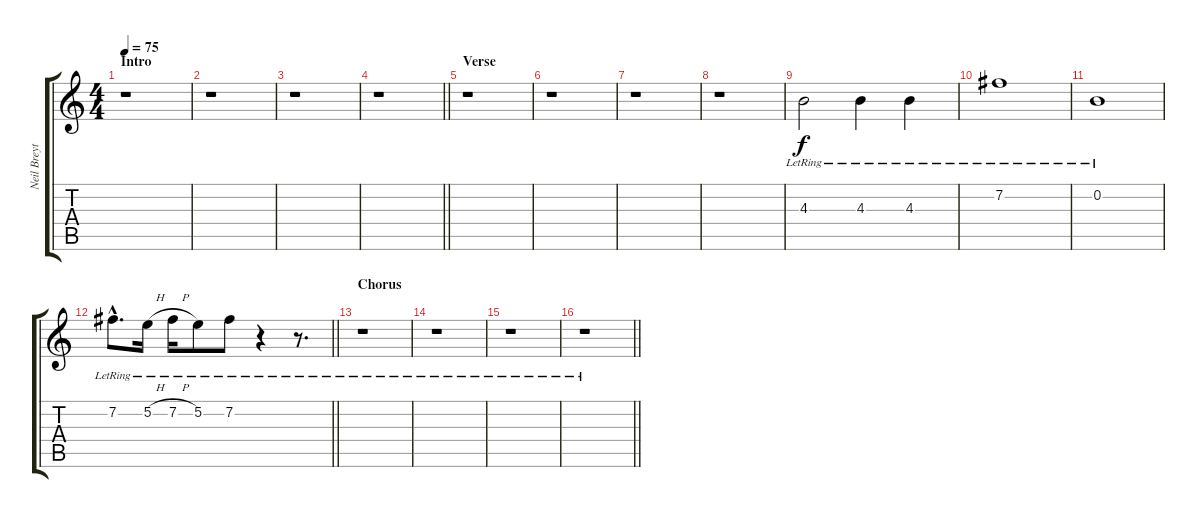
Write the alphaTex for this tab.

\track ("Neil Breytenbach (Keyboards)" "Neil Breyt") {instrument electricguitarjazz}
\staff {score tabs}
\tuning (E4 B3 G3 D3 A2 E2) {hide}
\ts (4 4)
\section ("" "Intro")
\tempo 75
\clef g2
\ks c
r.1{dy f instrument electricguitarjazz} |
r.1 |
r.1 |
\barLineRight lightlight
r.1 |
\section ("" "Verse")
r.1 |
r.1 |
r.1 |
r.1 |
4.3{lr}.2 4.3{lr}.4 4.3{lr}.4 |
7.2{lr}.1 |
0.2{lr}.1 |
\barLineRight lightlight
7.2{hac lr}.8{d} 5.2{h lr}.16 7.2{h lr}.16 5.2{lr}.8 7.2{lr}.8 r.4 r.8{d} |
\section ("" "Chorus")
r.1 |
r.1 |
r.1 |
\barLineRight lightlight
r.1
